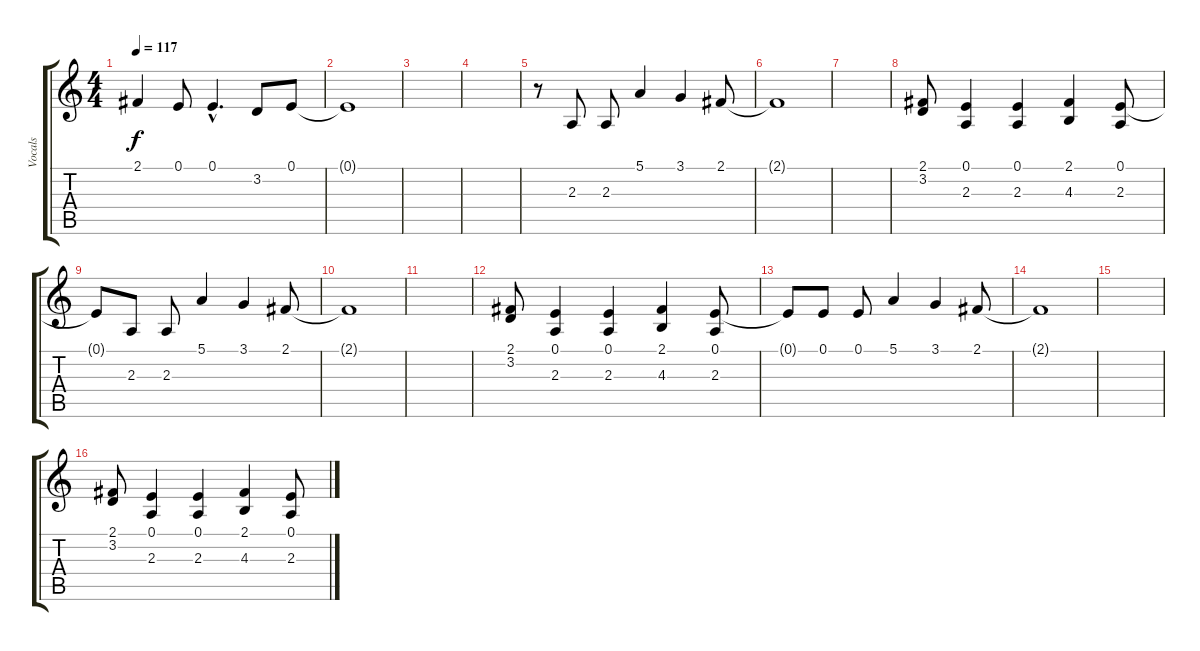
\track ("Vocals" "Vocals") {instrument acousticgrandpiano}
\staff {score tabs}
\tuning (E4 B3 G3 D3 A2 E2) {hide}
\ts (4 4)
\tempo 117
\clef g2
\ks c
2.1{t}.4{dy f} 0.1.8 0.1{hac}.4{d} 3.2.8 0.1.8 |
0.1{t}.1 |
|
|
r.8 2.3.8 2.3.8 5.1.4 3.1.4 2.1.8 |
2.1{t}.1 |
|
(2.1 3.2).8 (0.1 2.3).4 (0.1 2.3).4 (2.1 4.3).4 (0.1 2.3).8 |
0.1{t}.8 2.3.8 2.3.8 5.1.4 3.1.4 2.1.8 |
2.1{t}.1 |
|
(2.1 3.2).8 (0.1 2.3).4 (0.1 2.3).4 (2.1 4.3).4 (0.1 2.3).8 |
0.1{t}.8 0.1.8 0.1.8 5.1.4 3.1.4 2.1.8 |
2.1{t}.1 |
|
(2.1 3.2).8 (0.1 2.3).4 (0.1 2.3).4 (2.1 4.3).4 (0.1 2.3).8
